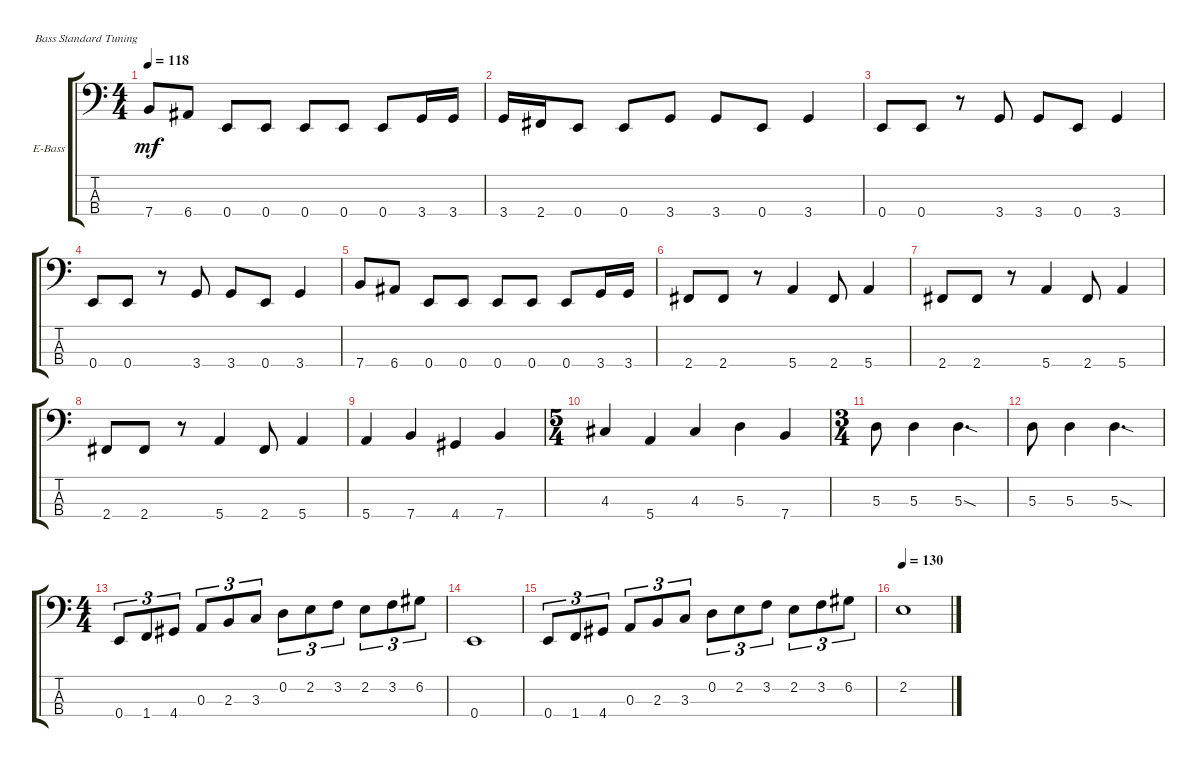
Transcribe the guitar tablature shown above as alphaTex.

\bracketExtendMode groupsimilarinstruments
\firstSystemTrackNameOrientation horizontal
\otherSystemsTrackNameOrientation horizontal
\track ("Bass (Robert Trujillo)" "E-Bass") {instrument electricbassfinger}
\staff {score tabs}
\tuning (G2 D2 A1 E1)
\ts (4 4)
\tempo 118
\clef f4
\ks c
7.4.8{dy mf} 6.4.8 0.4.8 0.4.8 0.4.8 0.4.8 0.4.8 3.4.16 3.4.16 |
3.4.16 2.4.16 0.4.8 0.4.8 3.4.8 3.4.8 0.4.8 3.4.4 |
0.4.8 0.4.8 r.8 3.4.8 3.4.8 0.4.8 3.4.4 |
0.4.8 0.4.8 r.8 3.4.8 3.4.8 0.4.8 3.4.4 |
7.4.8 6.4.8 0.4.8 0.4.8 0.4.8 0.4.8 0.4.8 3.4.16 3.4.16 |
2.4.8 2.4.8 r.8 5.4.4 2.4.8 5.4.4 |
2.4.8 2.4.8 r.8 5.4.4 2.4.8 5.4.4 |
2.4.8 2.4.8 r.8 5.4.4 2.4.8 5.4.4 |
5.4.4 7.4.4 4.4.4 7.4.4 |
\ts (5 4)
4.3.4 5.4.4 4.3.4 5.3.4 7.4.4 |
\ts (3 4)
5.3.8 5.3.4 5.3{sod}.4{d} |
5.3.8 5.3.4 5.3{sod}.4{d} |
\ts (4 4)
0.4.8{tu (3 2)} 1.4.8{tu (3 2)} 4.4.8{tu (3 2)} 0.3.8{tu (3 2)} 2.3.8{tu (3 2)} 3.3.8{tu (3 2)} 0.2.8{tu (3 2)} 2.2.8{tu (3 2)} 3.2.8{tu (3 2)} 2.2.8{tu (3 2)} 3.2.8{tu (3 2)} 6.2.8{tu (3 2)} |
0.4.1 |
0.4.8{tu (3 2)} 1.4.8{tu (3 2)} 4.4.8{tu (3 2)} 0.3.8{tu (3 2)} 2.3.8{tu (3 2)} 3.3.8{tu (3 2)} 0.2.8{tu (3 2)} 2.2.8{tu (3 2)} 3.2.8{tu (3 2)} 2.2.8{tu (3 2)} 3.2.8{tu (3 2)} 6.2.8{tu (3 2)} |
\tempo 130
2.2.1
